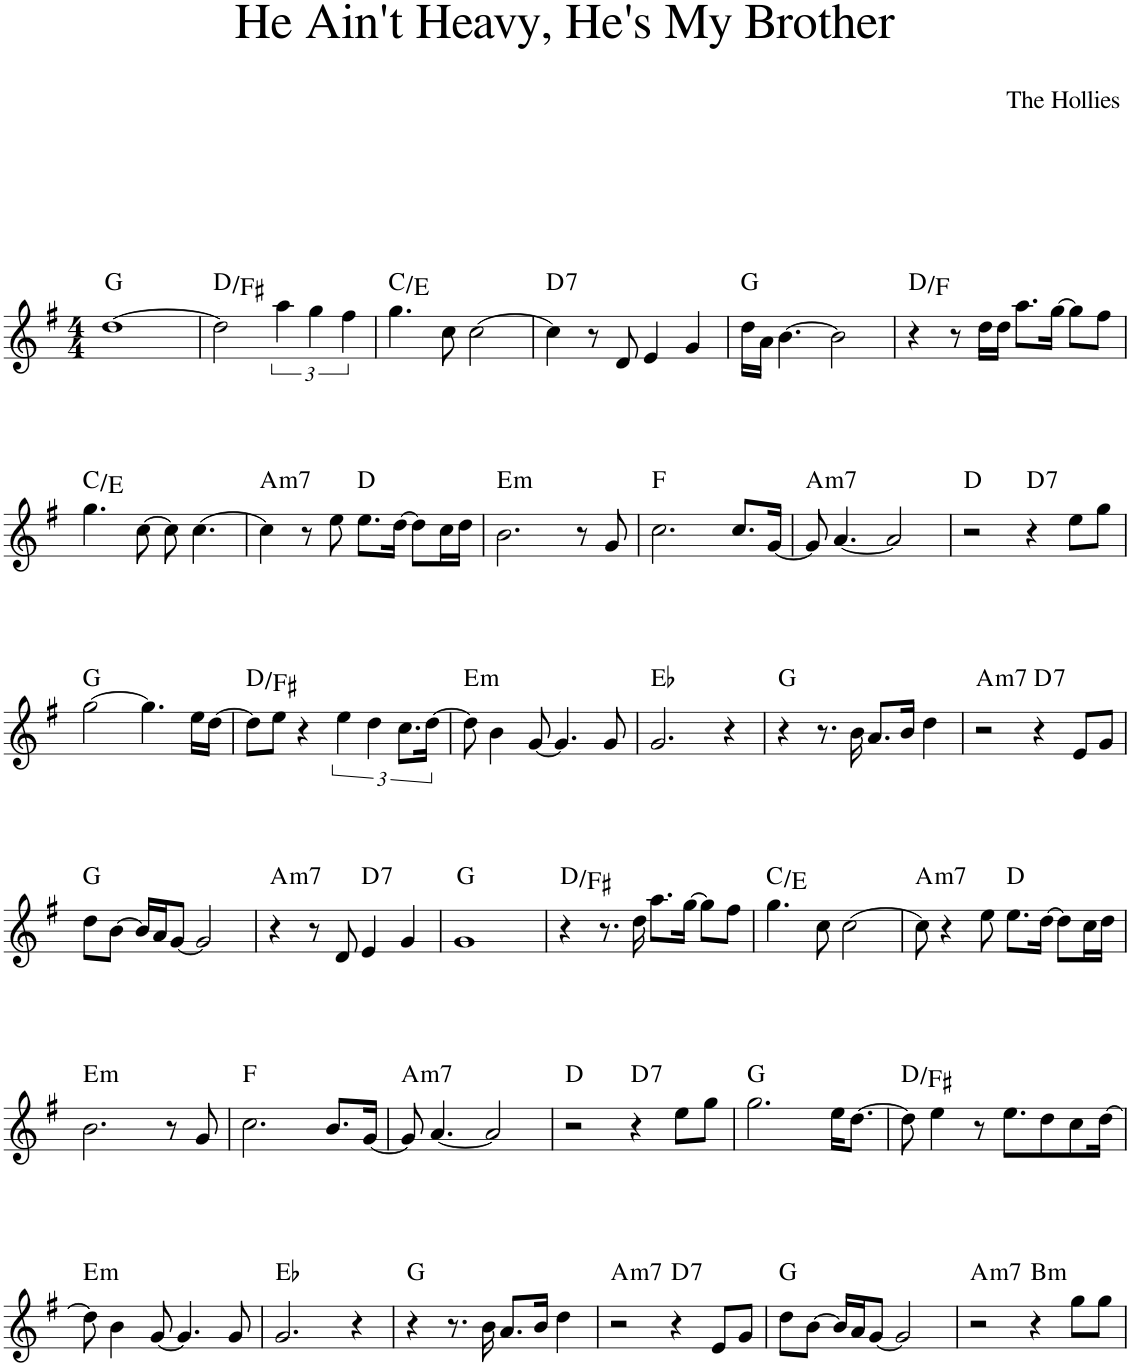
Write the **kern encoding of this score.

**kern	**harte
*part1	*part1
*staff1	*
*I"Piano	*
*I'Pno.	*
*clefG2	*
*k[f#]	*
*M4/4	*
=1	=1
[1dd	G:maj
=2	=2
2dd\]	D:maj/3
6aa\	.
6gg\	.
6ff#\	.
=3	=3
4.gg\	C:maj/3
8cc\	.
[2cc\	.
=4	=4
!	!LO:H:kt=7
4cc\]	D:7
8r	.
8d/	.
4e/	.
4g/	.
=5	=5
16dd\LL	G:maj
16a\JJ	.
[4.b\	.
2b\]	.
=6	=6
4r	D:maj/b3
8r	.
16dd\LL	.
16dd\JJ	.
8.aa\L	.
[16gg\Jk	.
8gg\L]	.
8ff#\J	.
!!LO:LB:g=z
=7	=7
4.gg\	C:maj/3
[8cc\	.
8cc\]	.
[4.cc\	.
=8	=8
!	!LO:H:kt=m7
4cc\]	A:min7
8r	.
8ee\	.
8.ee\L	D:maj
[16dd\Jk	.
8dd\L]	.
16cc\L	.
16dd\JJ	.
=9	=9
!	!LO:H:kt=m
2.b\	E:min
8r	.
8g/	.
=10	=10
2.cc\	F:maj
8.cc/L	.
[16g/Jk	.
=11	=11
!	!LO:H:kt=m7
8g/]	A:min7
[4.a/	.
2a/]	.
=12	=12
2r	D:maj
!	!LO:H:kt=7
4r	D:7
8ee\L	.
8gg\J	.
!!LO:LB:g=z
=13	=13
[2gg\	G:maj
4.gg\]	.
16ee\LL	.
[16dd\JJ	.
=14	=14
8dd\L]	D:maj/3
8ee\J	.
4r	.
6ee\	.
6dd\	.
12.cc\L	.
[24dd\Jk	.
=15	=15
!	!LO:H:kt=m
8dd\]	E:min
4b\	.
[8g/	.
4.g/]	.
8g/	.
=16	=16
2.g/	Eb:maj
4r	.
=17	=17
4r	G:maj
8.r	.
16b\	.
8.a/L	.
16b/Jk	.
4dd\	.
=18	=18
!	!LO:H:kt=m7
2r	A:min7
!	!LO:H:kt=7
4r	D:7
8e/L	.
8g/J	.
!!LO:LB:g=z
=19	=19
8dd\L	G:maj
[8b\J	.
16b/LL]	.
16a/J	.
[8g/J	.
2g/]	.
=20	=20
!	!LO:H:kt=m7
4r	A:min7
8r	.
8d/	.
!	!LO:H:kt=7
4e/	D:7
4g/	.
=21	=21
1g	G:maj
=22	=22
4r	D:maj/3
8.r	.
16dd\	.
8.aa\L	.
[16gg\Jk	.
8gg\L]	.
8ff#\J	.
=23	=23
4.gg\	C:maj/3
8cc\	.
[2cc\	.
=24	=24
!	!LO:H:kt=m7
8cc\]	A:min7
4r	.
8ee\	.
8.ee\L	D:maj
[16dd\Jk	.
8dd\L]	.
16cc\L	.
16dd\JJ	.
!!LO:LB:g=z
=25	=25
!	!LO:H:kt=m
2.b\	E:min
8r	.
8g/	.
=26	=26
2.cc\	F:maj
8.b/L	.
[16g/Jk	.
=27	=27
!	!LO:H:kt=m7
8g/]	A:min7
[4.a/	.
2a/]	.
=28	=28
2r	D:maj
!	!LO:H:kt=7
4r	D:7
8ee\L	.
8gg\J	.
=29	=29
2.gg\	G:maj
16ee\KL	.
[8.dd\J	.
=30	=30
8dd\]	D:maj/3
4ee\	.
8r	.
8.ee\L	.
8dd\	.
8cc\	.
[16dd\Jk	.
!!LO:LB:g=z
=31	=31
!	!LO:H:kt=m
8dd\]	E:min
4b\	.
[8g/	.
4.g/]	.
8g/	.
=32	=32
2.g/	Eb:maj
4r	.
=33	=33
4r	G:maj
8.r	.
16b\	.
8.a/L	.
16b/Jk	.
4dd\	.
=34	=34
!	!LO:H:kt=m7
2r	A:min7
!	!LO:H:kt=7
4r	D:7
8e/L	.
8g/J	.
=35	=35
8dd\L	G:maj
[8b\J	.
16b/LL]	.
16a/J	.
[8g/J	.
2g/]	.
=36	=36
!	!LO:H:kt=m7
2r	A:min7
!	!LO:H:kt=m
4r	B:min
8gg\L	.
8gg\J	.
=	=
*-	*-
